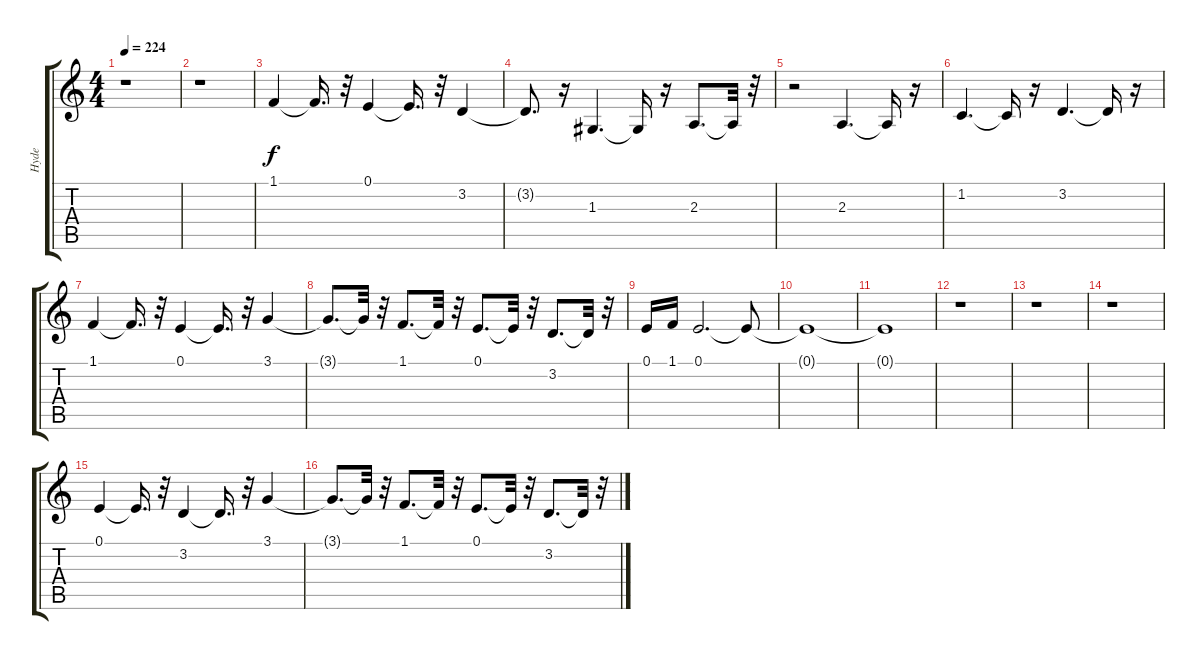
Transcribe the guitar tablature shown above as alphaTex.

\track ("Hyde" "Hyde") {instrument flute}
\staff {score tabs}
\tuning (E4 B3 G3 D3 A2 E2) {hide}
\ts (4 4)
\tempo 224
\clef g2
\ks c
r.1{dy f} |
r.1 |
1.1.4 1.1{t}.16{d} r.32 0.1.4 0.1{t}.16{d} r.32 3.2.4 |
3.2{t}.8{d} r.16 1.3.4{d} 1.3{t}.16 r.16 2.3.8{d} 2.3{t}.32 r.32 |
r.2 2.3.4{d} 2.3{t}.16 r.16 |
1.2.4{d} 1.2{t}.16 r.16 3.2.4{d} 3.2{t}.16 r.16 |
1.1.4 1.1{t}.16{d} r.32 0.1.4 0.1{t}.16{d} r.32 3.1.4 |
3.1{t}.8{d} 3.1{t}.32 r.32 1.1.8{d} 1.1{t}.32 r.32 0.1.8{d} 0.1{t}.32 r.32 3.2.8{d} 3.2{t}.32 r.32 |
0.1.16 1.1.16 0.1.2{d} 0.1{t}.8 |
0.1{t}.1 |
0.1{t}.1 |
r.1 |
r.1 |
r.1 |
0.1.4 0.1{t}.16{d} r.32 3.2.4 3.2{t}.16{d} r.32 3.1.4 |
3.1{t}.8{d} 3.1{t}.32 r.32 1.1.8{d} 1.1{t}.32 r.32 0.1.8{d} 0.1{t}.32 r.32 3.2.8{d} 3.2{t}.32 r.32
